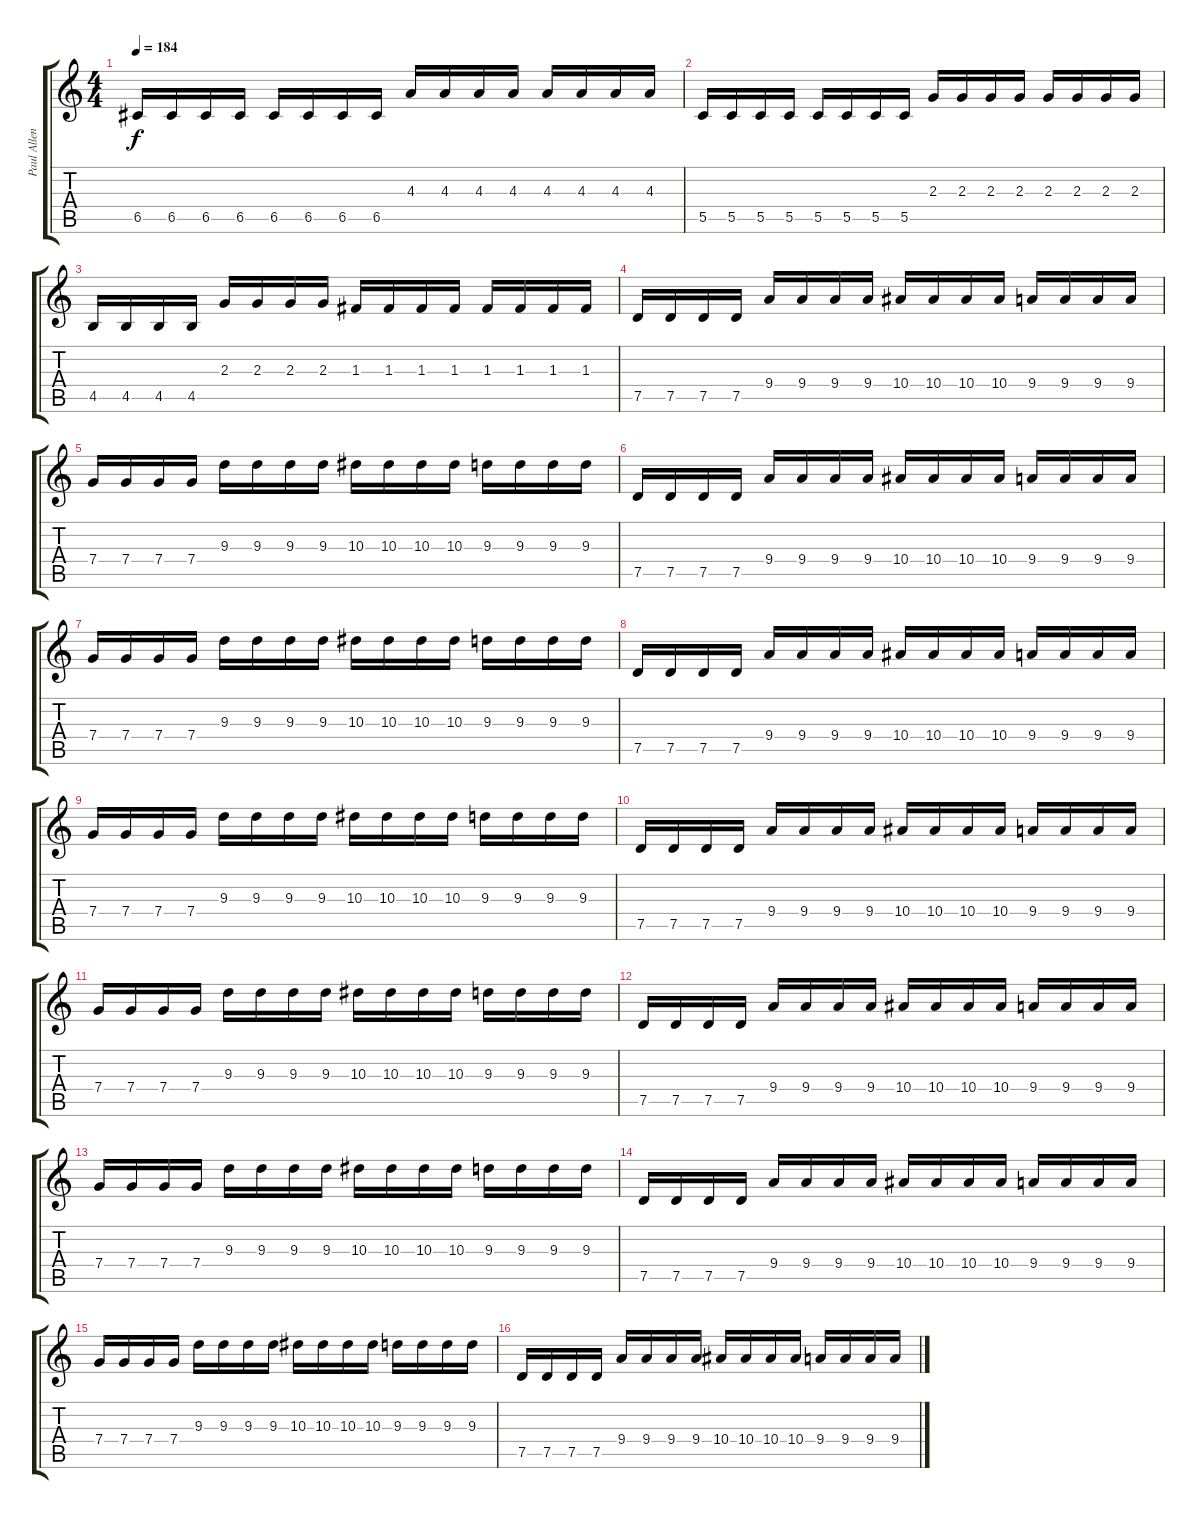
\track ("Paul Allender (Guitar)" "Paul Allen") {instrument overdrivenguitar}
\staff {score tabs}
\tuning (D4 A3 F3 C3 G2 D2) {hide}
\ts (4 4)
\tempo 184
\clef g2
\ks c
6.5.16{dy f} 6.5.16 6.5.16 6.5.16 6.5.16 6.5.16 6.5.16 6.5.16 4.3.16 4.3.16 4.3.16 4.3.16 4.3.16 4.3.16 4.3.16 4.3.16 |
5.5.16 5.5.16 5.5.16 5.5.16 5.5.16 5.5.16 5.5.16 5.5.16 2.3.16 2.3.16 2.3.16 2.3.16 2.3.16 2.3.16 2.3.16 2.3.16 |
4.5.16 4.5.16 4.5.16 4.5.16 2.3.16 2.3.16 2.3.16 2.3.16 1.3.16 1.3.16 1.3.16 1.3.16 1.3.16 1.3.16 1.3.16 1.3.16 |
7.5.16 7.5.16 7.5.16 7.5.16 9.4.16 9.4.16 9.4.16 9.4.16 10.4.16 10.4.16 10.4.16 10.4.16 9.4.16 9.4.16 9.4.16 9.4.16 |
7.4.16 7.4.16 7.4.16 7.4.16 9.3.16 9.3.16 9.3.16 9.3.16 10.3.16 10.3.16 10.3.16 10.3.16 9.3.16 9.3.16 9.3.16 9.3.16 |
7.5.16 7.5.16 7.5.16 7.5.16 9.4.16 9.4.16 9.4.16 9.4.16 10.4.16 10.4.16 10.4.16 10.4.16 9.4.16 9.4.16 9.4.16 9.4.16 |
7.4.16 7.4.16 7.4.16 7.4.16 9.3.16 9.3.16 9.3.16 9.3.16 10.3.16 10.3.16 10.3.16 10.3.16 9.3.16 9.3.16 9.3.16 9.3.16 |
7.5.16 7.5.16 7.5.16 7.5.16 9.4.16 9.4.16 9.4.16 9.4.16 10.4.16 10.4.16 10.4.16 10.4.16 9.4.16 9.4.16 9.4.16 9.4.16 |
7.4.16 7.4.16 7.4.16 7.4.16 9.3.16 9.3.16 9.3.16 9.3.16 10.3.16 10.3.16 10.3.16 10.3.16 9.3.16 9.3.16 9.3.16 9.3.16 |
7.5.16 7.5.16 7.5.16 7.5.16 9.4.16 9.4.16 9.4.16 9.4.16 10.4.16 10.4.16 10.4.16 10.4.16 9.4.16 9.4.16 9.4.16 9.4.16 |
7.4.16 7.4.16 7.4.16 7.4.16 9.3.16 9.3.16 9.3.16 9.3.16 10.3.16 10.3.16 10.3.16 10.3.16 9.3.16 9.3.16 9.3.16 9.3.16 |
7.5.16 7.5.16 7.5.16 7.5.16 9.4.16 9.4.16 9.4.16 9.4.16 10.4.16 10.4.16 10.4.16 10.4.16 9.4.16 9.4.16 9.4.16 9.4.16 |
7.4.16 7.4.16 7.4.16 7.4.16 9.3.16 9.3.16 9.3.16 9.3.16 10.3.16 10.3.16 10.3.16 10.3.16 9.3.16 9.3.16 9.3.16 9.3.16 |
7.5.16 7.5.16 7.5.16 7.5.16 9.4.16 9.4.16 9.4.16 9.4.16 10.4.16 10.4.16 10.4.16 10.4.16 9.4.16 9.4.16 9.4.16 9.4.16 |
7.4.16 7.4.16 7.4.16 7.4.16 9.3.16 9.3.16 9.3.16 9.3.16 10.3.16 10.3.16 10.3.16 10.3.16 9.3.16 9.3.16 9.3.16 9.3.16 |
7.5.16 7.5.16 7.5.16 7.5.16 9.4.16 9.4.16 9.4.16 9.4.16 10.4.16 10.4.16 10.4.16 10.4.16 9.4.16 9.4.16 9.4.16 9.4.16
